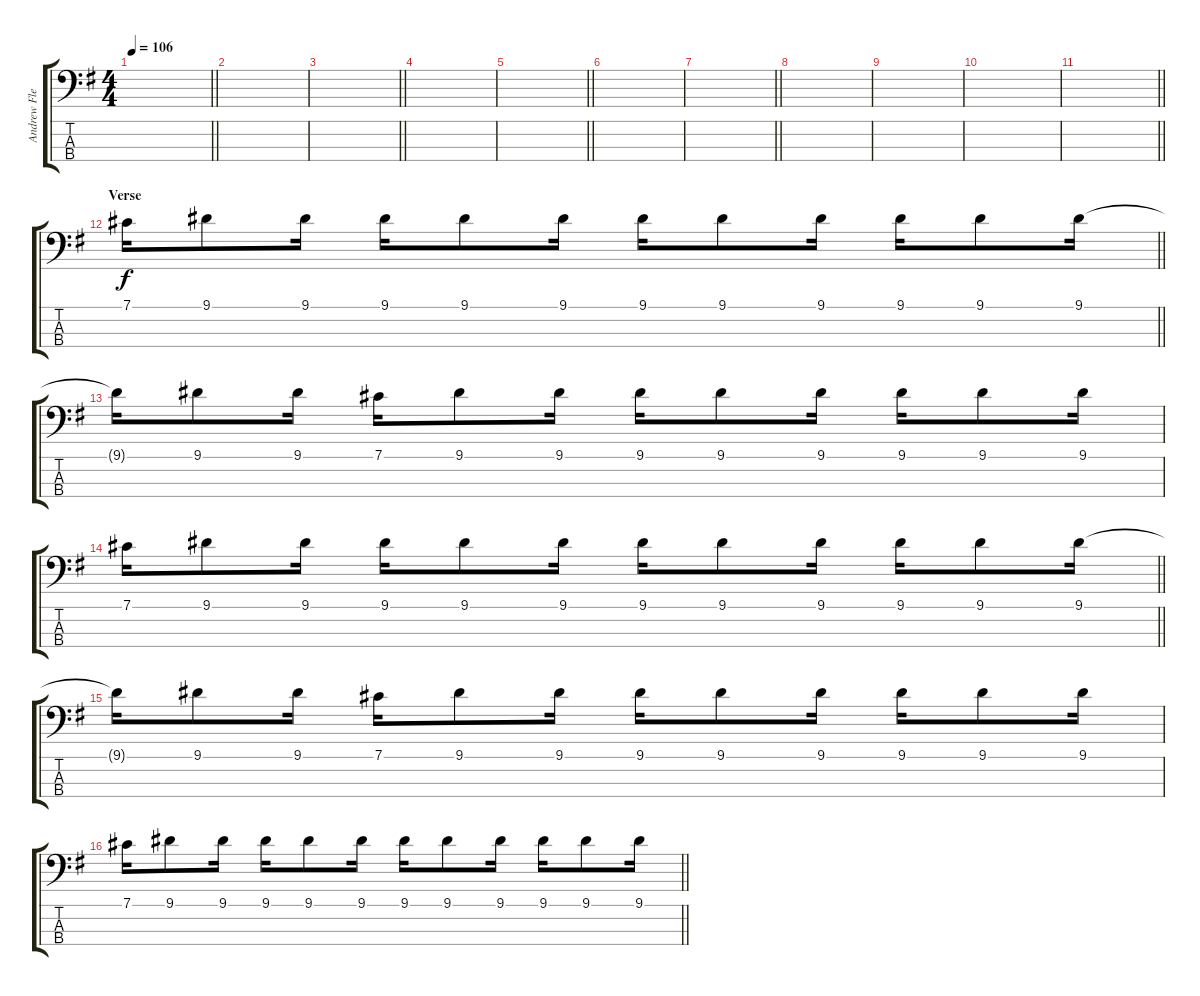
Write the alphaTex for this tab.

\track ("Andrew Flechter (Synth Bass)" "Andrew Fle") {instrument synthbass1}
\staff {score tabs}
\tuning (Gb2 Db2 Ab1 Eb1) {hide}
\ts (4 4)
\tempo 106
\clef f4
\barLineRight lightlight
\ks g
|
|
\barLineRight lightlight
|
|
\barLineRight lightlight
|
|
\barLineRight lightlight
|
|
|
|
\barLineRight lightlight
|
\section ("" "Verse")
\barLineRight lightlight
7.1.16 9.1.8 9.1.16 9.1.16 9.1.8 9.1.16 9.1.16 9.1.8 9.1.16 9.1.16 9.1.8 9.1.16 |
9.1{t}.16 9.1.8 9.1.16 7.1.16 9.1.8 9.1.16 9.1.16 9.1.8 9.1.16 9.1.16 9.1.8 9.1.16 |
\barLineRight lightlight
7.1.16 9.1.8 9.1.16 9.1.16 9.1.8 9.1.16 9.1.16 9.1.8 9.1.16 9.1.16 9.1.8 9.1.16 |
9.1{t}.16 9.1.8 9.1.16 7.1.16 9.1.8 9.1.16 9.1.16 9.1.8 9.1.16 9.1.16 9.1.8 9.1.16 |
\barLineRight lightlight
7.1.16 9.1.8 9.1.16 9.1.16 9.1.8 9.1.16 9.1.16 9.1.8 9.1.16 9.1.16 9.1.8 9.1.16
